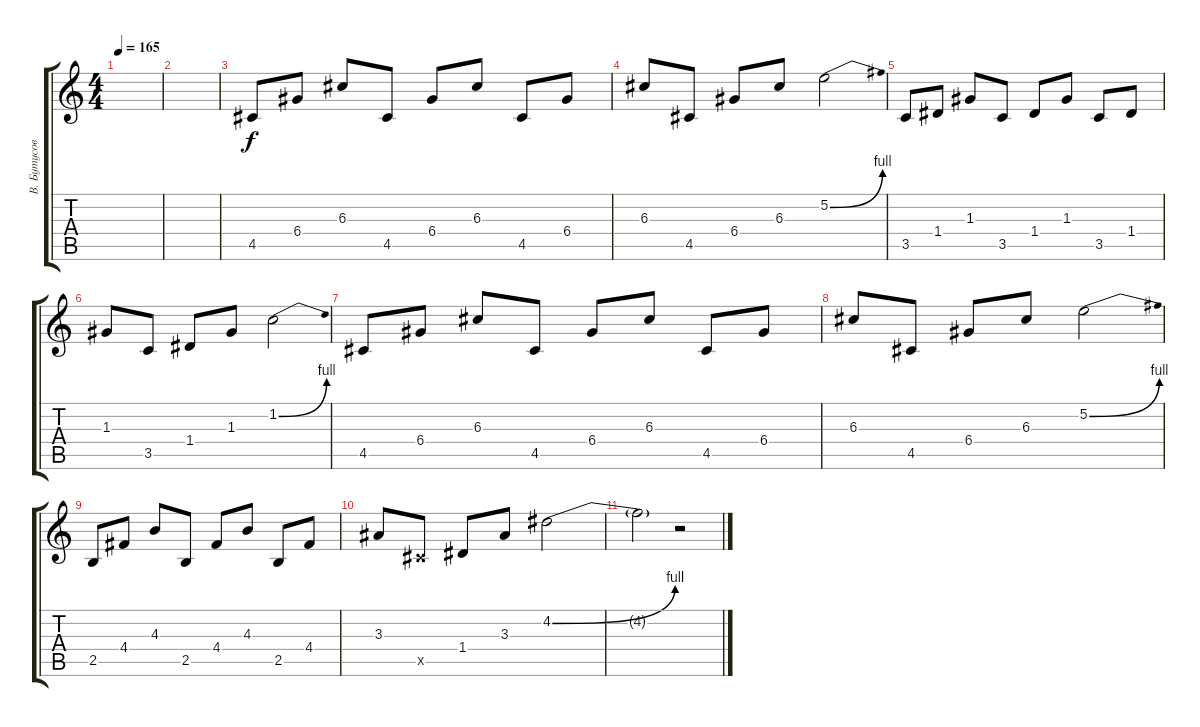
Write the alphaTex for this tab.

\track ("В. Бутусов" "В. Бутусов") {instrument overdrivenguitar}
\staff {score tabs}
\tuning (E4 B3 G3 D3 A2 E2) {hide}
\ts (4 4)
\tempo 165
\clef g2
\ks c
|
|
4.5.8 6.4.8 6.3.8 4.5.8 6.4.8 6.3.8 4.5.8 6.4.8 |
6.3.8 4.5.8 6.4.8 6.3.8 5.2{be (bend 0 0 60 4)}.2 |
3.5.8 1.4.8 1.3.8 3.5.8 1.4.8 1.3.8 3.5.8 1.4.8 |
1.3.8 3.5.8 1.4.8 1.3.8 1.2{be (bend 0 0 60 4)}.2 |
4.5.8 6.4.8 6.3.8 4.5.8 6.4.8 6.3.8 4.5.8 6.4.8 |
6.3.8 4.5.8 6.4.8 6.3.8 5.2{be (bend 0 0 60 4)}.2 |
2.5.8 4.4.8 4.3.8 2.5.8 4.4.8 4.3.8 2.5.8 4.4.8 |
3.3.8 4.5{x}.8 1.4.8 3.3.8 4.2{be (bend 0 0 60 4)}.2 |
4.2{t}.2 r.2
